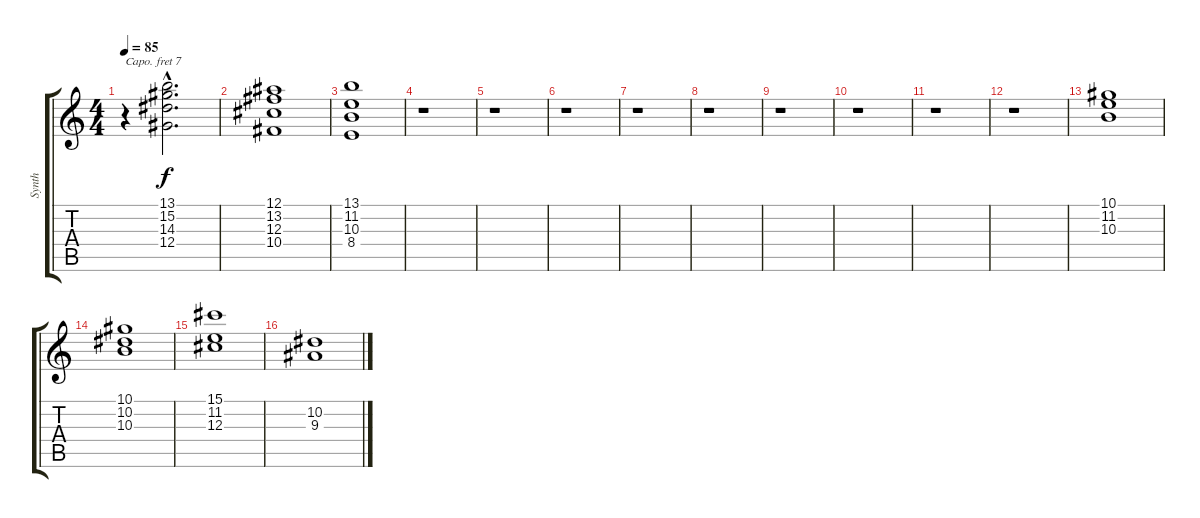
\track ("Synth" "Synth") {instrument stringensemble1}
\staff {score tabs}
\capo 7
\tuning (Eb4 Bb3 Gb3 Db3 Ab2 Eb2) {hide}
\ts (4 4)
\tempo 85
\clef g2
\ks c
r.4{dy f} (13.1{hac} 15.2{hac} 14.3{hac} 12.4{hac}).2{d} |
(12.1 13.2 12.3 10.4).1 |
(13.1 11.2 10.3 8.4).1 |
r.1 |
r.1 |
r.1 |
r.1 |
r.1 |
r.1 |
r.1 |
r.1 |
r.1 |
(10.1 11.2 10.3).1 |
(10.1 10.2 10.3).1 |
(15.1 11.2 12.3).1 |
(10.2 9.3).1
